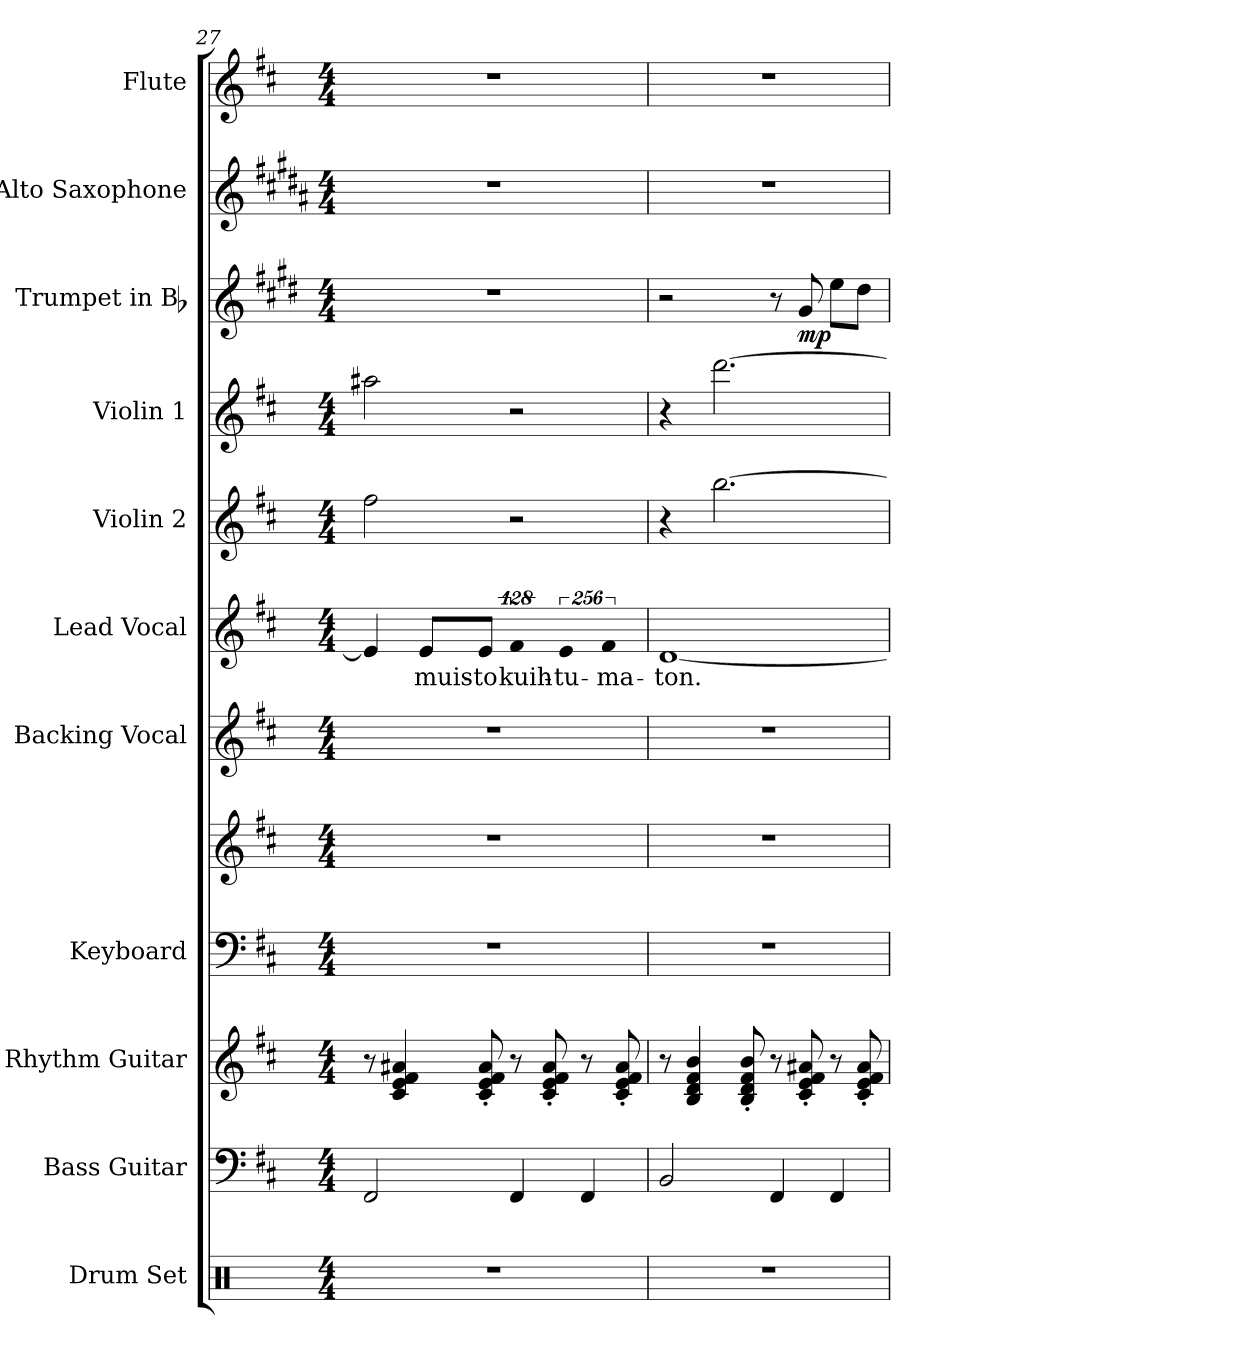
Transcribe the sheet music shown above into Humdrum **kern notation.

**kern	**kern	**kern	**kern	**kern	**kern	**kern	**text	**kern	**kern	**kern	**dynam	**kern	**kern
*part11	*part10	*part9	*part8	*part8	*part7	*part6	*part6	*part5	*part4	*part3	*part3	*part2	*part1
*staff12	*staff11	*staff10	*staff9	*staff8	*staff7	*staff6	*staff6	*staff5	*staff4	*staff3	*staff3	*staff2	*staff1
*I"Drum Set	*I"Bass Guitar	*I"Rhythm Guitar	*I"Keyboard	*	*I"Backing Vocal	*I"Lead Vocal	*	*I"Violin 2	*I"Violin 1	*I"Trumpet in Bb	*	*I"Alto Saxophone	*I"Flute
*I'Dr.	*I'Bass	*I'Rhy.	*I'Kbd.	*	*	*	*	*I'Vln. 2	*I'Vln. 1	*I'Tpt.	*	*I'Alto Sax.	*I'Fl.
*clefX	*clefF4	*clefG2	*clefF4	*clefG2	*clefG2	*clefG2	*	*clefG2	*clefG2	*clefG2	*	*clefG2	*clefG2
*	*ITrd7c12	*ITrd7c12	*	*	*	*	*	*	*	*ITrd1c2	*	*ITrd5c9	*
*k[]	*k[f#c#]	*k[f#c#]	*k[f#c#]	*k[f#c#]	*k[f#c#]	*k[f#c#]	*	*k[f#c#]	*k[f#c#]	*k[f#c#]	*	*k[f#c#]	*k[f#c#]
*C:	*b:	*b:	*b:	*b:	*b:	*b:	*	*b:	*b:	*b:	*	*b:	*b:
*M4/4	*M4/4	*M4/4	*M4/4	*M4/4	*M4/4	*M4/4	*	*M4/4	*M4/4	*M4/4	*	*M4/4	*M4/4
=27	=27	=27	=27	=27	=27	=27	=27	=27	=27	=27	=27	=27	=27
1r	2FFF#i/	8r	1r	1r	1r	4ei/]	.	2ff#i\	2aa#Xi\	1r	.	1r	1r
.	.	4C#i/ 4Ei 4F#i 4A#Xi	.	.	.	.	.	.	.	.	.	.	.
!	!	!	!	!	!	!	!LO:LY:b:color=#000000	!	!	!	!	!	!
.	.	.	.	.	.	8ei/L	muis-	.	.	.	.	.	.
!	!	!	!	!	!	!	!LO:LY:b:color=#000000	!	!	!	!	!	!
.	.	8C#i/' 8Ei' 8F#i' 8A#i'	.	.	.	8ei/J	-to	.	.	.	.	.	.
!	!	!	!	!	!	!LO:N:vis=4	!	!	!	!	!	!	!
!	!	!	!	!	!	!	!LO:LY:b:color=#000000	!	!	!	!	!	!
.	4FFF#i/	8r	.	.	.	512%85f#i/	kuih-	2r	2r	.	.	.	.
.	.	8C#i/' 8Ei' 8F#i' 8A#i'	.	.	.	.	.	.	.	.	.	.	.
!	!	!	!	!	!	!LO:N:vis=4	!	!	!	!	!	!	!
!	!	!	!	!	!	!	!LO:LY:b:color=#000000	!	!	!	!	!	!
.	.	.	.	.	.	1024%171ei/	-tu-	.	.	.	.	.	.
.	4FFF#i/	8r	.	.	.	.	.	.	.	.	.	.	.
!	!	!	!	!	!	!LO:N:vis=4	!	!	!	!	!	!	!
!	!	!	!	!	!	!	!LO:LY:b:color=#000000	!	!	!	!	!	!
.	.	.	.	.	.	1024%171f#i/	-ma-	.	.	.	.	.	.
.	.	8C#i/' 8Ei' 8F#i' 8A#i'	.	.	.	.	.	.	.	.	.	.	.
!!LO:PB:g=z
=28	=28	=28	=28	=28	=28	=28	=28	=28	=28	=28	=28	=28	=28
!	!	!	!	!	!	!	!LO:LY:b:color=#000000	!	!	!	!	!	!
1r	2BBBi/	8r	1r	1r	1r	[<1di	-ton.	4r	4r	2r	.	1r	1r
.	.	4BBi/ 4Di 4F#i 4Bi	.	.	.	.	.	.	.	.	.	.	.
.	.	.	.	.	.	.	.	[>2.bbi\	[>2.dddi\	.	.	.	.
.	.	8BBi/' 8Di' 8F#i' 8Bi'	.	.	.	.	.	.	.	.	.	.	.
.	4FFF#i/	8r	.	.	.	.	.	.	.	8r	.	.	.
.	.	8C#i/' 8Ei' 8F#i' 8A#Xi'	.	.	.	.	.	.	.	8f#i/	mp	.	.
.	4FFF#i/	8r	.	.	.	.	.	.	.	8ddi\L	.	.	.
.	.	8C#i/' 8Ei' 8F#i' 8A#i'	.	.	.	.	.	.	.	8cc#i\J	.	.	.
=	=	=	=	=	=	=	=	=	=	=	=	=	=
*-	*-	*-	*-	*-	*-	*-	*-	*-	*-	*-	*-	*-	*-
